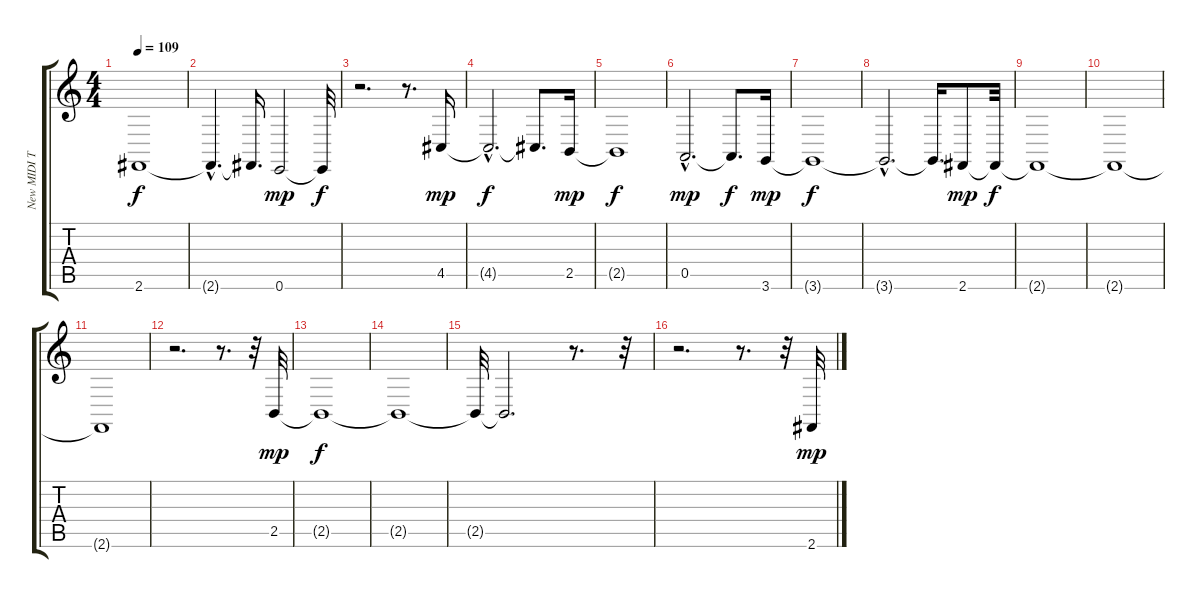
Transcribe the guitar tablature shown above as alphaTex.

\track ("New MIDI Track" "New MIDI T") {instrument fx7echoes}
\staff {score tabs}
\tuning (E4 B3 G3 D3 A2 E2) {hide}
\ts (4 4)
\tempo 109
\clef g2
\ks c
2.6{t}.1{dy f} |
2.6{hac t}.4{d} 2.6{t}.16{d} 0.6.2{dy mp} 0.6{t}.32{dy f} |
r.2{d} r.8{d} 4.5.16{dy mp} |
4.5{hac t}.2{d dy f} 4.5{t}.8{d} 2.5.16{dy mp} |
2.5{t}.1{dy f} |
0.5{hac}.2{d dy mp} 0.5{t}.8{d dy f} 3.6.16{dy mp} |
3.6{t}.1{dy f} |
3.6{hac t}.2{d} 3.6{t}.16{d} 2.6.8{dy mp} 2.6{t}.32{dy f} |
2.6{t}.1 |
2.6{t}.1 |
2.6{t}.1 |
r.2{d} r.8{d} r.32 2.5.32{dy mp} |
2.5{t}.1{dy f} |
2.5{t}.1 |
2.5{t}.32 2.5{t}.2{d} r.8{d} r.32 |
r.2{d} r.8{d} r.32 2.6.32{dy mp}
